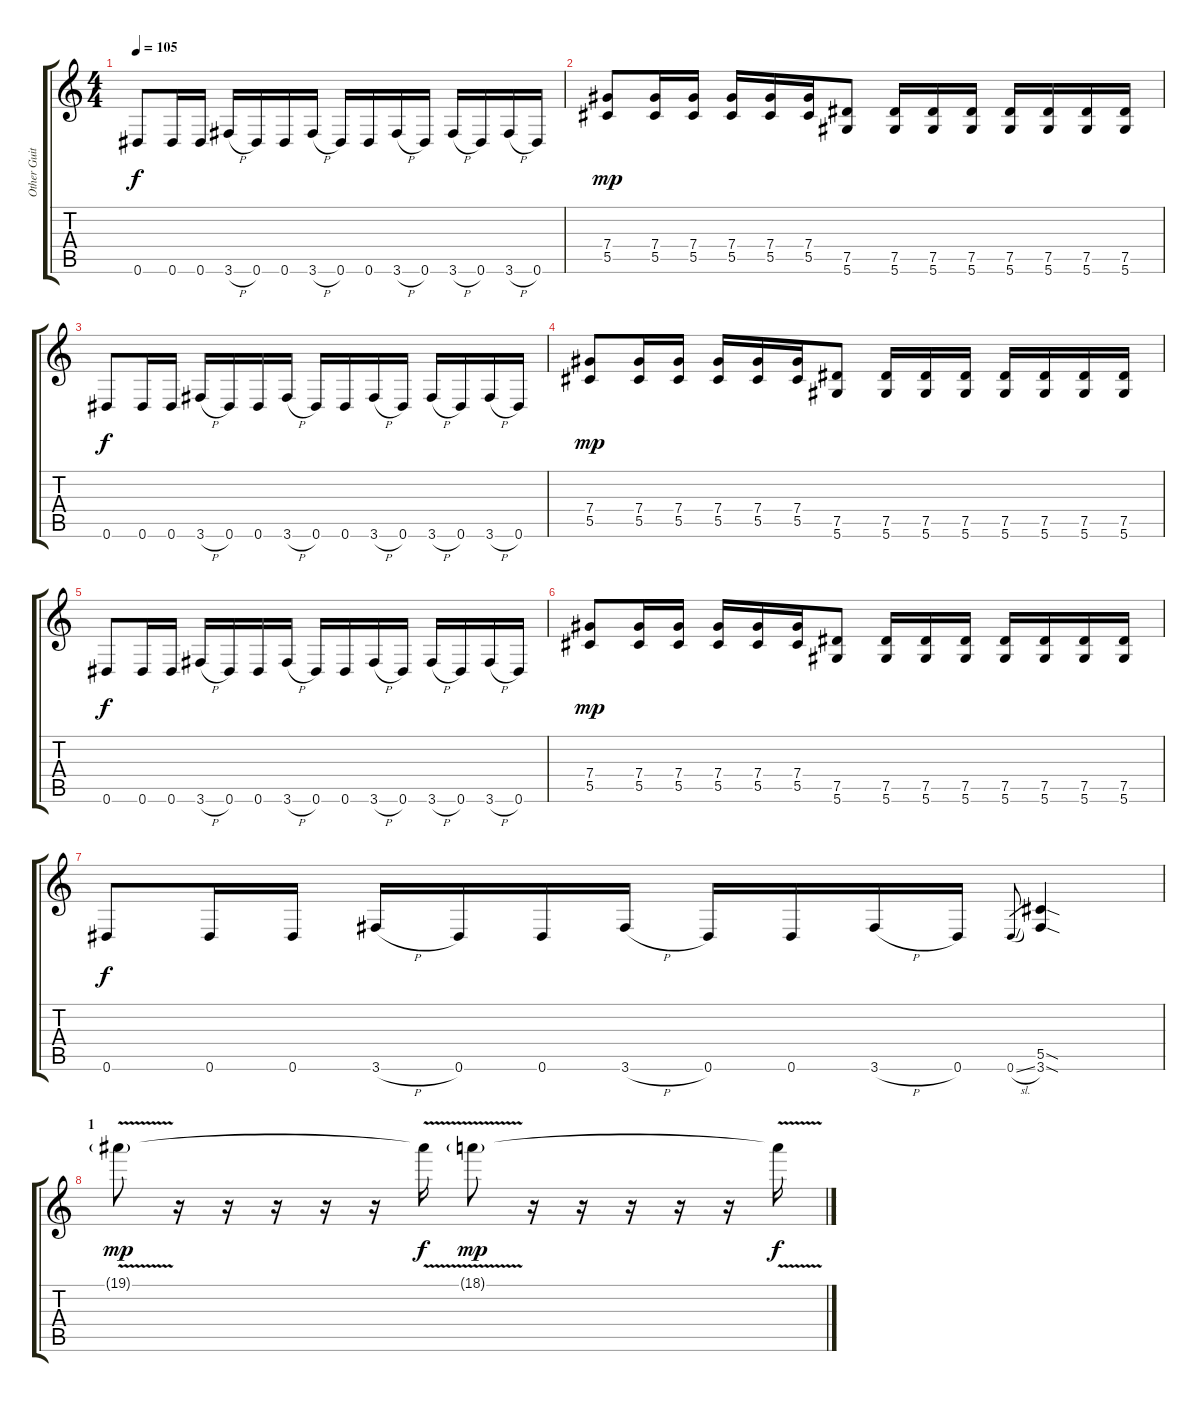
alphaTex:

\track ("Other Guitars" "Other Guit") {instrument overdrivenguitar}
\staff {score tabs}
\tuning (Eb4 Bb3 Gb3 Db3 Ab2 Eb2) {hide}
\ts (4 4)
\tempo 105
\clef g2
\ks c
0.6.8{dy f} 0.6.16 0.6.16 3.6{h}.16 0.6.16 0.6.16 3.6{h}.16 0.6.16 0.6.16 3.6{h}.16 0.6.16 3.6{h}.16 0.6.16 3.6{h}.16 0.6.16 |
(7.4 5.5).8{dy mp} (7.4 5.5).16 (7.4 5.5).16 (7.4 5.5).16 (7.4 5.5).16 (7.4 5.5).16 (7.5 5.6).8 (7.5 5.6).16 (7.5 5.6).16 (7.5 5.6).16 (7.5 5.6).16 (7.5 5.6).16 (7.5 5.6).16 (7.5 5.6).16 |
0.6.8{dy f} 0.6.16 0.6.16 3.6{h}.16 0.6.16 0.6.16 3.6{h}.16 0.6.16 0.6.16 3.6{h}.16 0.6.16 3.6{h}.16 0.6.16 3.6{h}.16 0.6.16 |
(7.4 5.5).8{dy mp} (7.4 5.5).16 (7.4 5.5).16 (7.4 5.5).16 (7.4 5.5).16 (7.4 5.5).16 (7.5 5.6).8 (7.5 5.6).16 (7.5 5.6).16 (7.5 5.6).16 (7.5 5.6).16 (7.5 5.6).16 (7.5 5.6).16 (7.5 5.6).16 |
0.6.8{dy f} 0.6.16 0.6.16 3.6{h}.16 0.6.16 0.6.16 3.6{h}.16 0.6.16 0.6.16 3.6{h}.16 0.6.16 3.6{h}.16 0.6.16 3.6{h}.16 0.6.16 |
(7.4 5.5).8{dy mp} (7.4 5.5).16 (7.4 5.5).16 (7.4 5.5).16 (7.4 5.5).16 (7.4 5.5).16 (7.5 5.6).8 (7.5 5.6).16 (7.5 5.6).16 (7.5 5.6).16 (7.5 5.6).16 (7.5 5.6).16 (7.5 5.6).16 (7.5 5.6).16 |
0.6.8{dy f} 0.6.16 0.6.16 3.6{h}.16 0.6.16 0.6.16 3.6{h}.16 0.6.16 0.6.16 3.6{h}.16 0.6.16 0.6{sl}.8{gr} (5.5{sod} 3.6{sod}).4 |
\section ("" "1")
19.1{v g}.8{dy mp} r.16 r.16 r.16 r.16 r.16 19.1{t}.16{dy f} 18.1{v g}.8{dy mp} r.16 r.16 r.16 r.16 r.16 18.1{t}.16{dy f}
